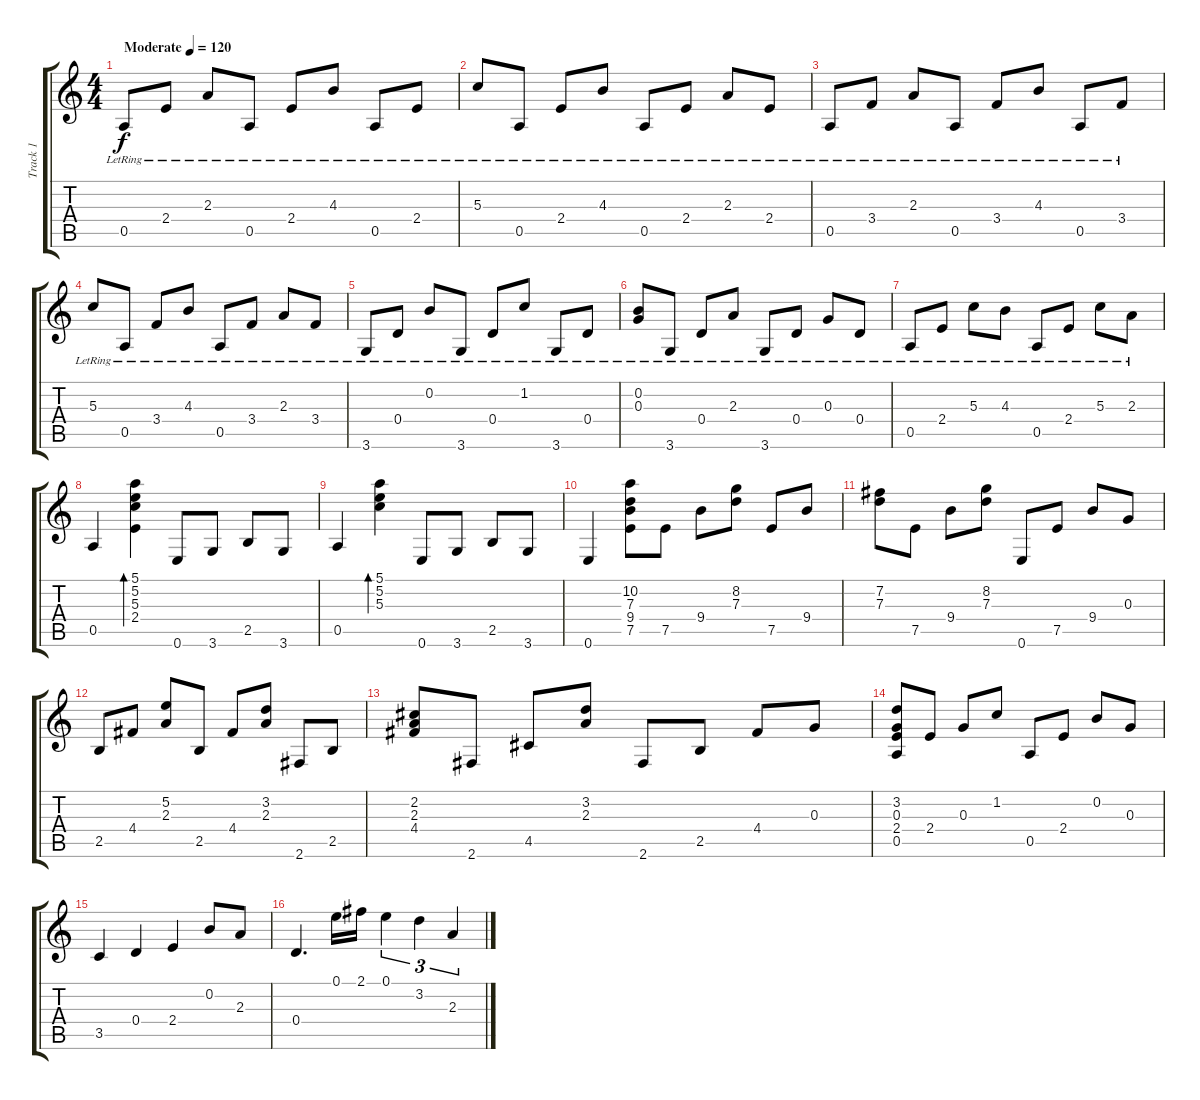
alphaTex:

\track ("Track 1" "Track 1") {instrument acousticguitarnylon}
\staff {score tabs}
\tuning (E4 B3 G3 D3 A2 E2) {hide}
\ts (4 4)
\tempo (120 "Moderate")
\clef g2
\ks c
0.5{lr}.8{dy f instrument acousticguitarnylon} 2.4{lr}.8 2.3{lr}.8 0.5{lr}.8 2.4{lr}.8 4.3{lr}.8 0.5{lr}.8 2.4{lr}.8 |
5.3{lr}.8 0.5{lr}.8 2.4{lr}.8 4.3{lr}.8 0.5{lr}.8 2.4{lr}.8 2.3{lr}.8 2.4{lr}.8 |
0.5{lr}.8 3.4{lr}.8 2.3{lr}.8 0.5{lr}.8 3.4{lr}.8 4.3{lr}.8 0.5{lr}.8 3.4{lr}.8 |
5.3{lr}.8 0.5{lr}.8 3.4{lr}.8 4.3{lr}.8 0.5{lr}.8 3.4{lr}.8 2.3{lr}.8 3.4{lr}.8 |
3.6{lr}.8 0.4{lr}.8 0.2{lr}.8 3.6{lr}.8 0.4{lr}.8 1.2{lr}.8 3.6{lr}.8 0.4{lr}.8 |
(0.2{lr} 0.3{lr}).8 3.6{lr}.8 0.4{lr}.8 2.3{lr}.8 3.6{lr}.8 0.4{lr}.8 0.3{lr}.8 0.4{lr}.8 |
0.5{lr}.8 2.4{lr}.8 5.3{lr}.8 4.3{lr}.8 0.5{lr}.8 2.4{lr}.8 5.3{lr}.8 2.3{lr}.8 |
0.5.4 (5.1 5.2 5.3 2.4).4{bd 60} 0.6.8 3.6.8 2.5.8 3.6.8 |
0.5.4 (5.1 5.2 5.3).4{bd 60} 0.6.8 3.6.8 2.5.8 3.6.8 |
0.6.4 (10.2 7.3 9.4 7.5).8 7.5.8 9.4.8 (8.2 7.3).8 7.5.8 9.4.8 |
(7.2 7.3).8 7.5.8 9.4.8 (8.2 7.3).8 0.6.8 7.5.8 9.4.8 0.3.8 |
2.5.8 4.4.8 (5.2 2.3).8 2.5.8 4.4.8 (3.2 2.3).8 2.6.8 2.5.8 |
(2.2 2.3 4.4).8 2.6.8 4.5.8 (3.2 2.3).8 2.6.8 2.5.8 4.4.8 0.3.8 |
(3.2 0.3 2.4 0.5).8 2.4.8 0.3.8 1.2.8 0.5.8 2.4.8 0.2.8 0.3.8 |
3.5.4 0.4.4 2.4.4 0.2.8 2.3.8 |
0.4.4{d} 0.1.16 2.1.16 0.1.4{tu (3 2)} 3.2.4{tu (3 2)} 2.3.4{tu (3 2)}
